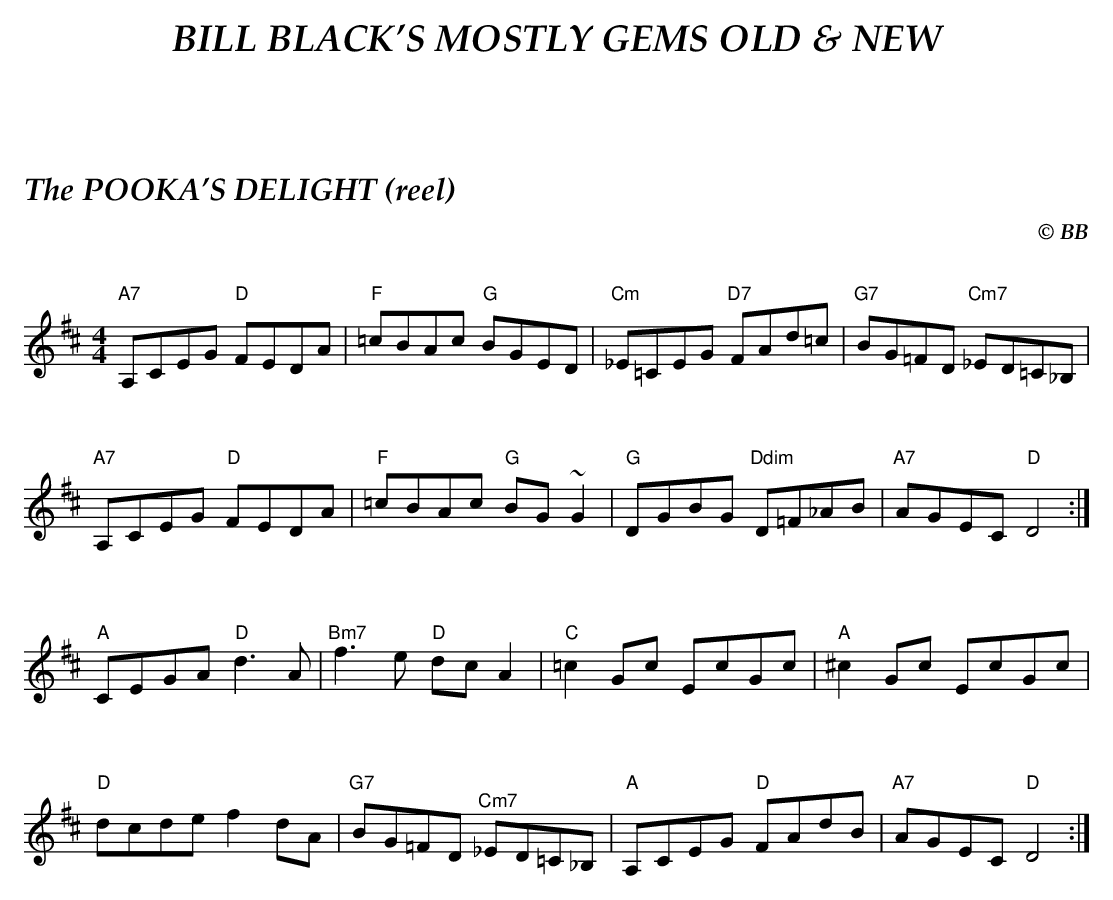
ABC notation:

X:1
T:POOKA'S DELIGHT (reel), The
C:© BB
Q:1/4=180
M:4/4
L:1/8
K:D % mix
"A7"A,CEG "D"FEDA|"F"=cBAc "G"BGED|"Cm"_E=CEG "D7"FAd=c|"G7"BG=FD "Cm7"_ED=C_B,|
"A7"A,CEG "D"FEDA|"F"=cBAc "G"BG ~G2|"G"DGBG "Ddim"D=F_AB|"A7"AGEC "D"D4 :|
"A"CEGA "D"d3 A|"Bm7"f3 e "D"dc A2|"C"=c2 Gc EcGc|"A"^c2 Gc EcGc|
"D"dcde f2 dA|"G7"BG=FD "^Cm7"_ED=C_B,|"A"A,CEG "D"FAdB|"A7"AGEC "D"D4 :|
